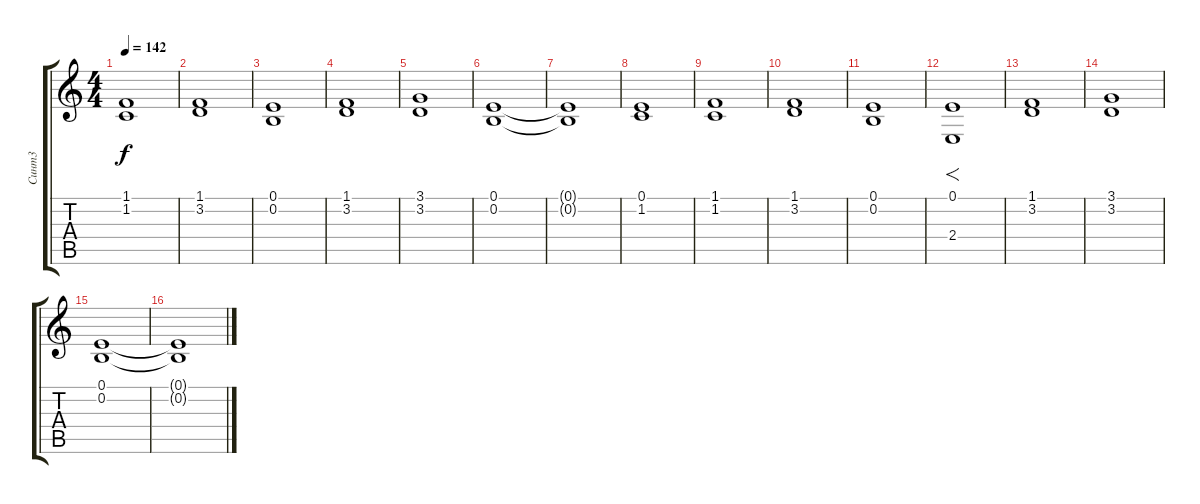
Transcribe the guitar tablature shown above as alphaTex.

\track ("Синт3" "Синт3") {instrument synthstrings1}
\staff {score tabs}
\tuning (E4 B3 G3 D3 A2 E2) {hide}
\ts (4 4)
\tempo 142
\clef g2
\ks c
(1.1 1.2).1{dy f} |
(1.1 3.2).1 |
(0.1 0.2).1 |
(1.1 3.2).1 |
(3.1 3.2).1 |
(0.1 0.2).1 |
(0.1{t} 0.2{t}).1 |
(0.1 1.2).1 |
(1.1 1.2).1 |
(1.1 3.2).1 |
(0.1 0.2).1 |
(0.1 2.4).1{f} |
(1.1 3.2).1 |
(3.1 3.2).1 |
(0.1 0.2).1 |
(0.1{t} 0.2{t}).1
